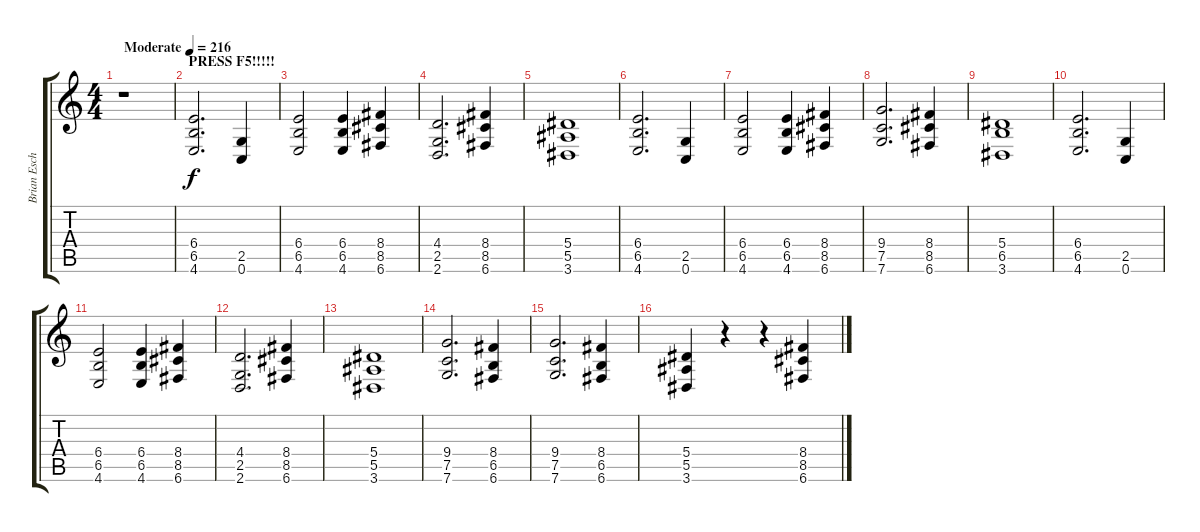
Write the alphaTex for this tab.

\track ("Brian Eschbach (Right)" "Brian Esch") {instrument overdrivenguitar}
\staff {score tabs}
\tuning (C4 G3 Eb3 Bb2 F2 C2) {hide}
\ts (4 4)
\tempo (216 "Moderate")
\clef g2
\ks c
r.1{dy f instrument overdrivenguitar} |
\section ("" "PRESS F5!!!!!")
(6.4 6.5 4.6).2{d} (2.5 0.6).4 |
(6.4 6.5 4.6).2 (6.4 6.5 4.6).4 (8.4 8.5 6.6).4 |
(4.4 2.5 2.6).2{d} (8.4 8.5 6.6).4 |
(5.4 5.5 3.6).1 |
(6.4 6.5 4.6).2{d} (2.5 0.6).4 |
(6.4 6.5 4.6).2 (6.4 6.5 4.6).4 (8.4 8.5 6.6).4 |
(9.4 7.5 7.6).2{d} (8.4 8.5 6.6).4 |
(5.4 6.5 3.6).1 |
(6.4 6.5 4.6).2{d} (2.5 0.6).4 |
(6.4 6.5 4.6).2 (6.4 6.5 4.6).4 (8.4 8.5 6.6).4 |
(4.4 2.5 2.6).2{d} (8.4 8.5 6.6).4 |
(5.4 5.5 3.6).1 |
(9.4 7.5 7.6).2{d} (8.4 6.5 6.6).4 |
(9.4 7.5 7.6).2{d} (8.4 6.5 6.6).4 |
(5.4 5.5 3.6).4 r.4 r.4 (8.4 8.5 6.6).4
